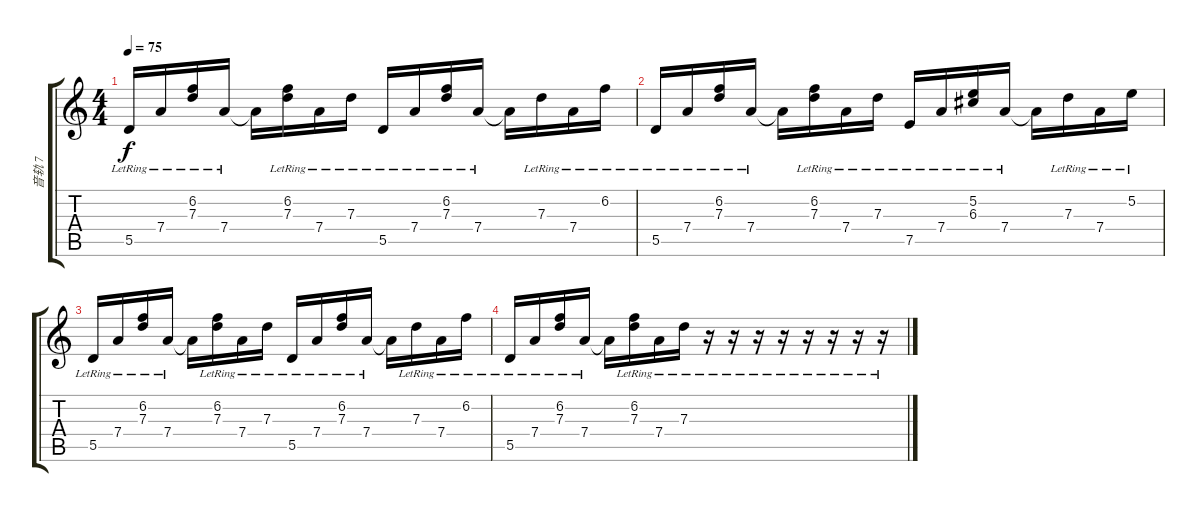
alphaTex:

\track ("音轨 7" "音轨 7") {instrument acousticguitarnylon}
\staff {score tabs}
\tuning (E4 B3 G3 D3 A2 E2) {hide}
\ts (4 4)
\tempo 75
\clef g2
\ks c
5.5{lr}.16{dy f} 7.4{lr}.16 (6.2{lr} 7.3{lr}).16 7.4{lr}.16 7.4{t}.16 (6.2{lr} 7.3{lr}).16 7.4{lr}.16 7.3{lr}.16 5.5{lr}.16 7.4{lr}.16 (6.2{lr} 7.3{lr}).16 7.4{lr}.16 7.4{t}.16 7.3{lr}.16 7.4{lr}.16 6.2{lr}.16 |
5.5{lr}.16 7.4{lr}.16 (6.2{lr} 7.3{lr}).16 7.4{lr}.16 7.4{t}.16 (6.2{lr} 7.3{lr}).16 7.4{lr}.16 7.3{lr}.16 7.5{lr}.16 7.4{lr}.16 (5.2{lr} 6.3{lr}).16 7.4{lr}.16 7.4{t}.16 7.3{lr}.16 7.4{lr}.16 5.2{lr}.16 |
5.5{lr}.16 7.4{lr}.16 (6.2{lr} 7.3{lr}).16 7.4{lr}.16 7.4{t}.16 (6.2{lr} 7.3{lr}).16 7.4{lr}.16 7.3{lr}.16 5.5{lr}.16 7.4{lr}.16 (6.2{lr} 7.3{lr}).16 7.4{lr}.16 7.4{t}.16 7.3{lr}.16 7.4{lr}.16 6.2{lr}.16 |
5.5{lr}.16 7.4{lr}.16 (6.2{lr} 7.3{lr}).16 7.4{lr}.16 7.4{t}.16 (6.2{lr} 7.3{lr}).16 7.4{lr}.16 7.3{lr}.16 r.16 r.16 r.16 r.16 r.16 r.16 r.16 r.16
